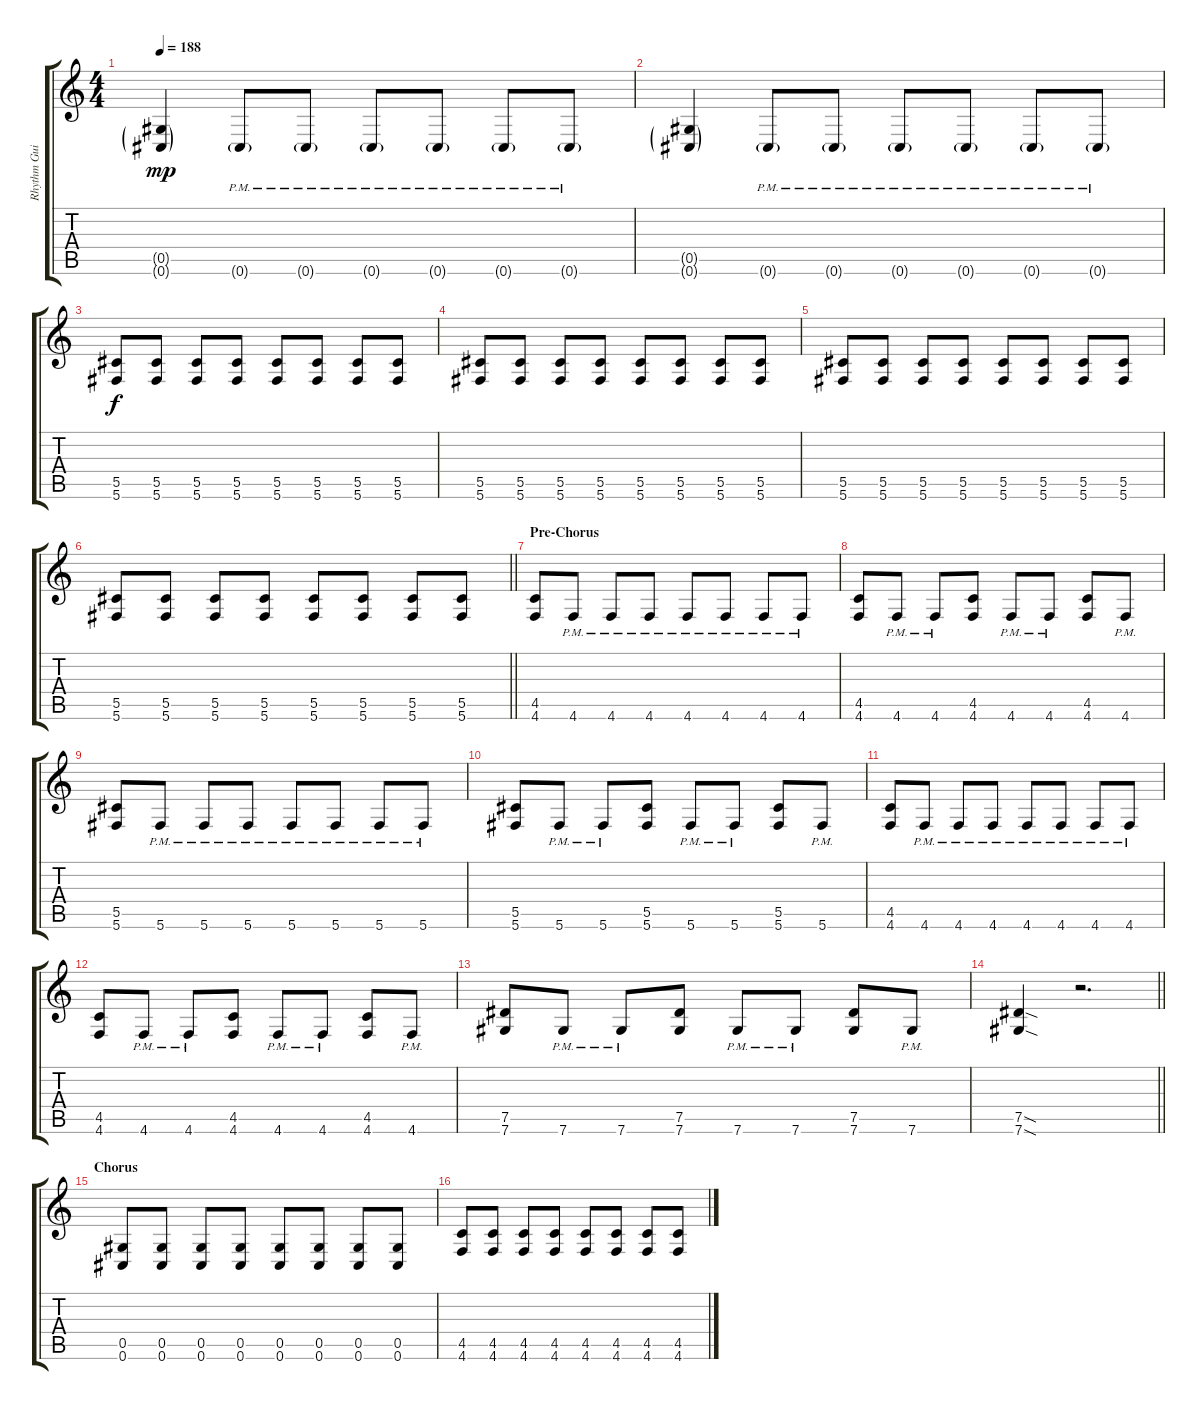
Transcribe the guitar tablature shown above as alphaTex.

\track ("Rhythm Guitar" "Rhythm Gui") {instrument overdrivenguitar}
\staff {score tabs}
\tuning (Eb4 Bb3 Gb3 Db3 Ab2 Db2) {hide}
\ts (4 4)
\tempo 188
\clef g2
\ks c
(0.5{g} 0.6{g}).4{dy mp} 0.6{g pm}.8 0.6{g pm}.8 0.6{g pm}.8 0.6{g pm}.8 0.6{g pm}.8 0.6{g pm}.8 |
(0.5{g} 0.6{g}).4 0.6{g pm}.8 0.6{g pm}.8 0.6{g pm}.8 0.6{g pm}.8 0.6{g pm}.8 0.6{g pm}.8 |
(5.5 5.6).8{dy f} (5.5 5.6).8 (5.5 5.6).8 (5.5 5.6).8 (5.5 5.6).8 (5.5 5.6).8 (5.5 5.6).8 (5.5 5.6).8 |
(5.5 5.6).8 (5.5 5.6).8 (5.5 5.6).8 (5.5 5.6).8 (5.5 5.6).8 (5.5 5.6).8 (5.5 5.6).8 (5.5 5.6).8 |
(5.5 5.6).8 (5.5 5.6).8 (5.5 5.6).8 (5.5 5.6).8 (5.5 5.6).8 (5.5 5.6).8 (5.5 5.6).8 (5.5 5.6).8 |
\barLineRight lightlight
(5.5 5.6).8 (5.5 5.6).8 (5.5 5.6).8 (5.5 5.6).8 (5.5 5.6).8 (5.5 5.6).8 (5.5 5.6).8 (5.5 5.6).8 |
\section ("" "Pre-Chorus")
(4.5 4.6).8 4.6{pm}.8 4.6{pm}.8 4.6{pm}.8 4.6{pm}.8 4.6{pm}.8 4.6{pm}.8 4.6{pm}.8 |
(4.5 4.6).8 4.6{pm}.8 4.6{pm}.8 (4.5 4.6).8 4.6{pm}.8 4.6{pm}.8 (4.5 4.6).8 4.6{pm}.8 |
(5.5 5.6).8 5.6{pm}.8 5.6{pm}.8 5.6{pm}.8 5.6{pm}.8 5.6{pm}.8 5.6{pm}.8 5.6{pm}.8 |
(5.5 5.6).8 5.6{pm}.8 5.6{pm}.8 (5.5 5.6).8 5.6{pm}.8 5.6{pm}.8 (5.5 5.6).8 5.6{pm}.8 |
(4.5 4.6).8 4.6{pm}.8 4.6{pm}.8 4.6{pm}.8 4.6{pm}.8 4.6{pm}.8 4.6{pm}.8 4.6{pm}.8 |
(4.5 4.6).8 4.6{pm}.8 4.6{pm}.8 (4.5 4.6).8 4.6{pm}.8 4.6{pm}.8 (4.5 4.6).8 4.6{pm}.8 |
(7.5 7.6).8 7.6{pm}.8 7.6{pm}.8 (7.5 7.6).8 7.6{pm}.8 7.6{pm}.8 (7.5 7.6).8 7.6{pm}.8 |
\barLineRight lightlight
(7.5{sod} 7.6{sod}).4 r.2{d} |
\section ("" "Chorus")
(0.5 0.6).8 (0.5 0.6).8 (0.5 0.6).8 (0.5 0.6).8 (0.5 0.6).8 (0.5 0.6).8 (0.5 0.6).8 (0.5 0.6).8 |
(4.5 4.6).8 (4.5 4.6).8 (4.5 4.6).8 (4.5 4.6).8 (4.5 4.6).8 (4.5 4.6).8 (4.5 4.6).8 (4.5 4.6).8
